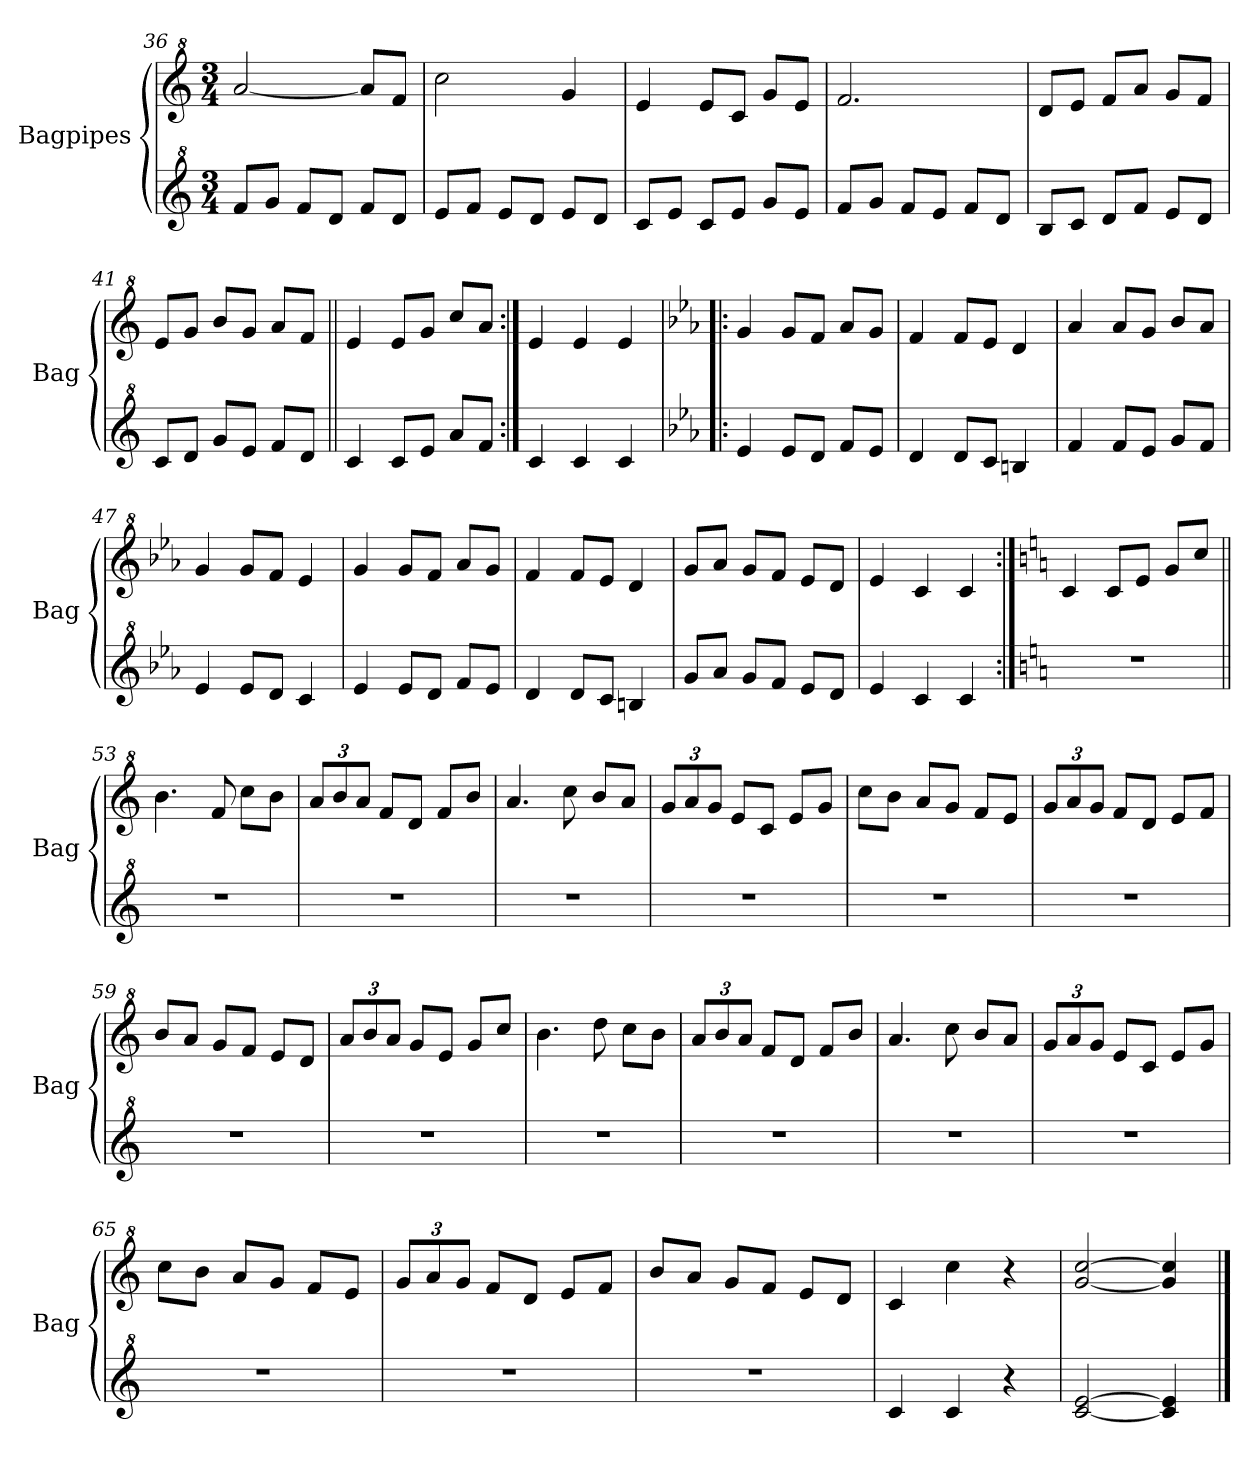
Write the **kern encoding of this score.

**kern	**kern
*part2	*part1
*staff2	*staff1
*I"Bagpipes	*I"Bagpipes
*I'Bag	*I'Bag
*clefG^2	*clefG^2
*k[]	*k[]
*C:	*C:
*M3/4	*M3/4
=36	=36
8ff/L	[2aa/
8gg/J	.
8ff/L	.
8dd/J	.
8ff/L	8aa/L]
8dd/J	8ff/J
!!LO:LB:g=z
=37	=37
8ee/L	2ccc\
8ff/J	.
8ee/L	.
8dd/J	.
8ee/L	4gg/
8dd/J	.
=38	=38
8cc/L	4ee/
8ee/J	.
8cc/L	8ee/L
8ee/J	8cc/J
8gg/L	8gg/L
8ee/J	8ee/J
=39	=39
8ff/L	2.ff/
8gg/J	.
8ff/L	.
8ee/J	.
8ff/L	.
8dd/J	.
=40	=40
8b/L	8dd/L
8cc/J	8ee/J
8dd/L	8ff/L
8ff/J	8aa/J
8ee/L	8gg/L
8dd/J	8ff/J
=41	=41
8cc/L	8ee/L
8dd/J	8gg/J
8gg/L	8bb/L
8ee/J	8gg/J
8ff/L	8aa/L
8dd/J	8ff/J
=42||	=42||
4cc/	4ee/
8cc/L	8ee/L
8ee/J	8gg/J
8aa/L	8ccc/L
8ff/J	8aa/J
=43:|!	=43:|!
4cc/	4ee/
4cc/	4ee/
4cc/	4ee/
!!LO:PB:g=z
=44!|:	=44!|:
*k[b-e-a-]	*k[b-e-a-]
*E-:	*E-:
4ee-/	4gg/
8ee-/L	8gg/L
8dd/J	8ff/J
8ff/L	8aa-/L
8ee-/J	8gg/J
=45	=45
4dd/	4ff/
8dd/L	8ff/L
8cc/J	8ee-/J
4bn/	4dd/
=46	=46
4ff/	4aa-/
8ff/L	8aa-/L
8ee-/J	8gg/J
8gg/L	8bb-/L
8ff/J	8aa-/J
=47	=47
4ee-/	4gg/
8ee-/L	8gg/L
8dd/J	8ff/J
4cc/	4ee-/
=48	=48
4ee-/	4gg/
8ee-/L	8gg/L
8dd/J	8ff/J
8ff/L	8aa-/L
8ee-/J	8gg/J
=49	=49
4dd/	4ff/
8dd/L	8ff/L
8cc/J	8ee-/J
4bn/	4dd/
=50	=50
8gg/L	8gg/L
8aa-/J	8aa-/J
8gg/L	8gg/L
8ff/J	8ff/J
8ee-/L	8ee-/L
8dd/J	8dd/J
=51	=51
4ee-/	4ee-/
4cc/	4cc/
4cc/	4cc/
!!LO:LB:g=z
=52:|!	=52:|!
*k[]	*k[]
*C:	*C:
2.r	4cc/
.	8cc/L
.	8ee/J
.	8gg/L
.	8ccc/J
=53||	=53||
2.r	4.bb\
.	8ff/
.	8ccc\L
.	8bb\J
=54	=54
*	*Xbrackettup
2.r	12aa/L
.	12bb/
.	12aa/J
.	8ff/L
.	8dd/J
.	8ff/L
.	8bb/J
=55	=55
2.r	4.aa/
.	8ccc\
.	8bb/L
.	8aa/J
=56	=56
2.r	12gg/L
.	12aa/
.	12gg/J
.	8ee/L
.	8cc/J
.	8ee/L
.	8gg/J
=57	=57
2.r	8ccc\L
.	8bb\J
.	8aa/L
.	8gg/J
.	8ff/L
.	8ee/J
=58	=58
2.r	12gg/L
.	12aa/
.	12gg/J
.	8ff/L
.	8dd/J
.	8ee/L
.	8ff/J
!!LO:LB:g=z
=59	=59
2.r	8bb/L
.	8aa/J
.	8gg/L
.	8ff/J
.	8ee/L
.	8dd/J
=60	=60
2.r	12aa/L
.	12bb/
.	12aa/J
.	8gg/L
.	8ee/J
.	8gg/L
.	8ccc/J
=61	=61
2.r	4.bb\
.	8ddd\
.	8ccc\L
.	8bb\J
=62	=62
2.r	12aa/L
.	12bb/
.	12aa/J
.	8ff/L
.	8dd/J
.	8ff/L
.	8bb/J
=63	=63
2.r	4.aa/
.	8ccc\
.	8bb/L
.	8aa/J
=64	=64
2.r	12gg/L
.	12aa/
.	12gg/J
.	8ee/L
.	8cc/J
.	8ee/L
.	8gg/J
=65	=65
2.r	8ccc\L
.	8bb\J
.	8aa/L
.	8gg/J
.	8ff/L
.	8ee/J
!!LO:LB:g=z
=66	=66
2.r	12gg/L
.	12aa/
.	12gg/J
.	8ff/L
.	8dd/J
.	8ee/L
.	8ff/J
=67	=67
2.r	8bb/L
.	8aa/J
.	8gg/L
.	8ff/J
.	8ee/L
.	8dd/J
=68	=68
4cc/	4cc/
4cc/	4ccc\
4r	4r
=69	=69
[2cc/ [2ee/	[2gg/ [2ccc/
4cc/] 4ee/]	4gg/] 4ccc/]
==	==
*-	*-
